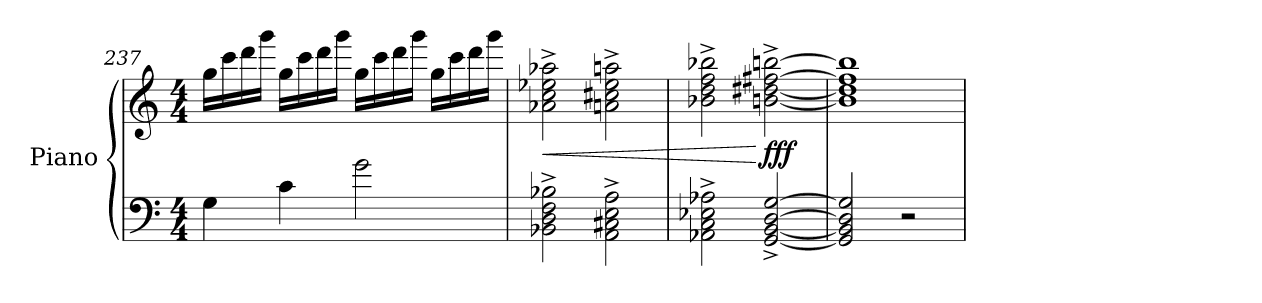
**kern	**kern	**dynam
*part1	*part1	*part1
*staff2	*staff1	*staff1/2
*I"Piano	*	*
*I'Pno.	*	*
!!LO:LB:g=z
*clefF4	*clefG2	*
*k[]	*k[]	*
*M4/4	*M4/4	*
=237	=237	=237
4G\	16gg\LL	.
.	16ccc\	.
.	16ddd\	.
.	16ggg\JJ	.
4c\	16gg\LL	.
.	16ccc\	.
.	16ddd\	.
.	16ggg\JJ	.
2g\	16gg\LL	.
.	16ccc\	.
.	16ddd\	.
.	16ggg\JJ	.
.	16gg\LL	.
.	16ccc\	.
.	16ddd\	.
.	16ggg\JJ	.
=238	=238	=238
!	!	!LO:HP:b
2BB-X\^ 2D\^ 2F\^ 2B-X\^	2a-X\^ 2cc\^ 2ee-X\^ 2aa-X\^	<
2AA\^ 2C#X\^ 2E\^ 2A\^	2an\^ 2cc#X\^ 2ee-\^ 2aan\^	.
=239	=239	=239
2AA-X\^ 2C\^ 2E-X\^ 2A-X\^	2b-X\^ 2dd\^ 2ff\^ 2bb-X\^	.
!	!	!LO:DY:n=1:b
[2GG/^ [2BB/^ [2D/^ [2G/^	[2bn\^ [2dd#X\^ [2ff#X\^ [2bbn\^	[ fff
=240	=240	=240
2GG/] 2BB/] 2D/] 2G/]	1b] 1dd#] 1ff#] 1bb]	.
2r	.	.
=	=	=
*-	*-	*-
